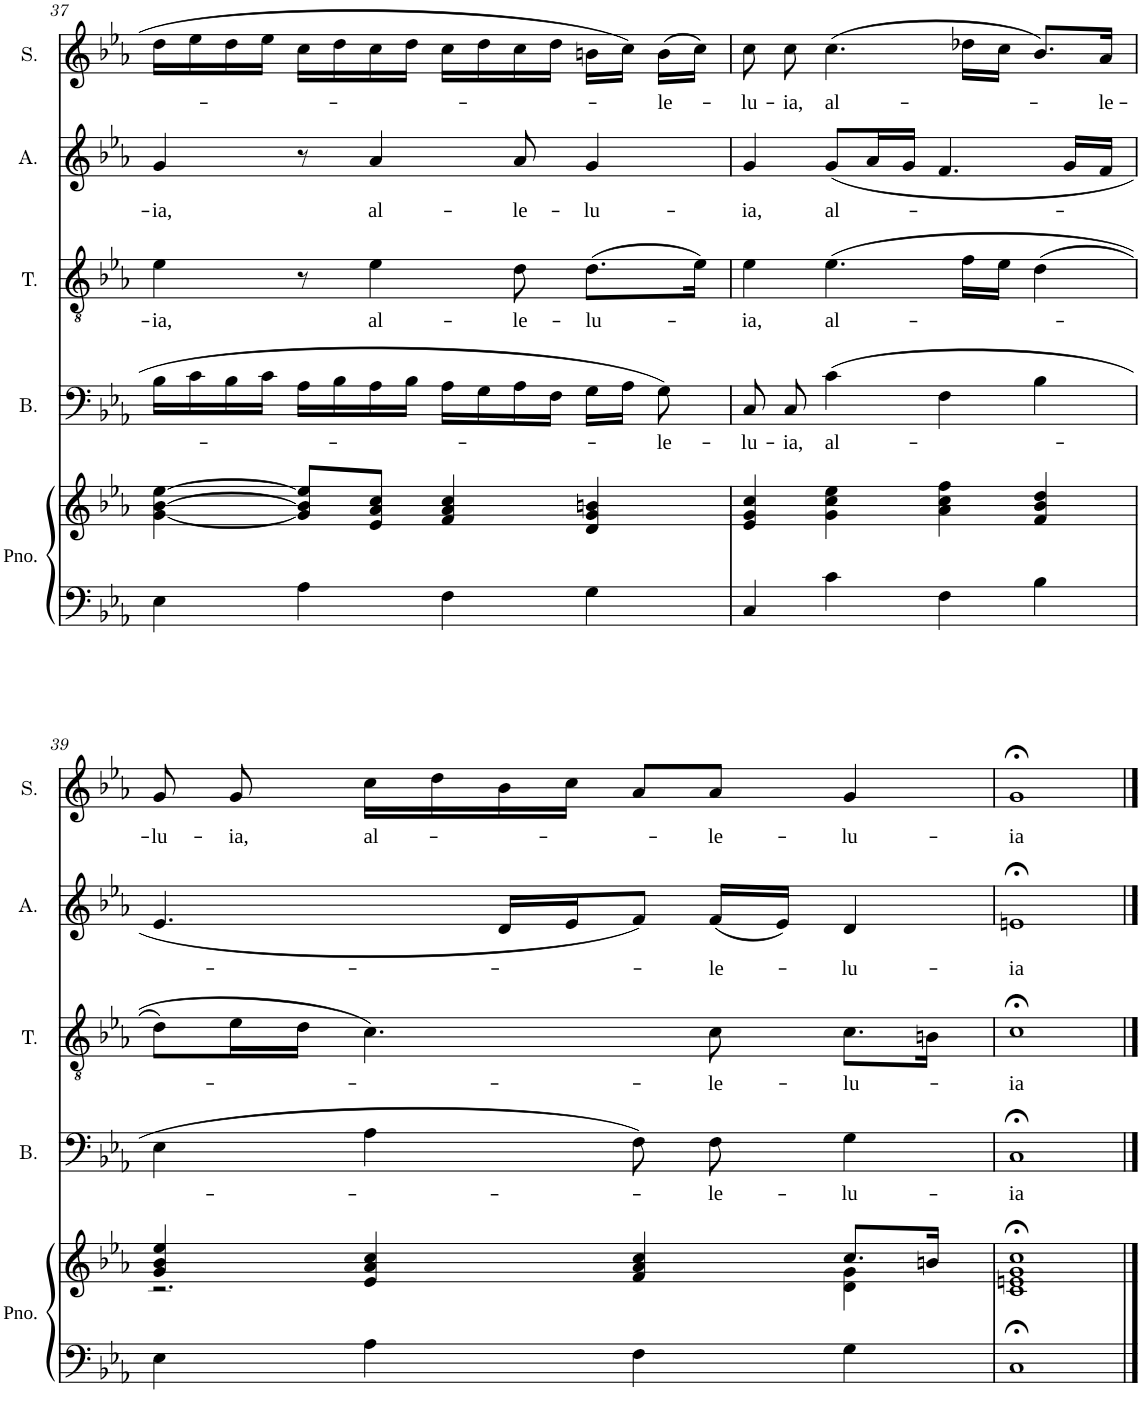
**kern	**kern	**kern	**text	**kern	**text	**kern	**text	**kern	**text
*part5	*part5	*part4	*part4	*part3	*part3	*part2	*part2	*part1	*part1
*staff6	*staff5	*staff4	*staff4	*staff3	*staff3	*staff2	*staff2	*staff1	*staff1
*I"Piano	*	*I"Basse	*	*I"Ténor	*	*I"Alto	*	*I"Soprano	*
*I'Pno.	*	*I'B.	*	*I'T.	*	*I'A.	*	*I'S.	*
!!LO:PB:g=z
*clefF4	*clefG2	*clefF4	*	*clefGv2	*	*clefG2	*	*clefG2	*
*k[b-e-a-]	*k[b-e-a-]	*k[b-e-a-]	*	*k[b-e-a-]	*	*k[b-e-a-]	*	*k[b-e-a-]	*
*M4/4	*M4/4	*M4/4	*	*M4/4	*	*M4/4	*	*M4/4	*
=37	=37	=37	=37	=37	=37	=37	=37	=37	=37
!	!	!	!	!	!LO:LY:b	!	!LO:LY:b	!	!
4E-\	[4g\ [4b-\ [4ee-\	16B-\LL	.	4e-\	-ia,	4g/	-ia,	16dd\LL	.
.	.	16c\	.	.	.	.	.	16ee-\	.
.	.	16B-\	.	.	.	.	.	16dd\	.
.	.	16c\JJ	.	.	.	.	.	16ee-\JJ	.
4A-\	8g/] 8b-/] 8ee-/]L	16A-\LL	.	8r	.	8r	.	16cc\LL	.
.	.	16B-\	.	.	.	.	.	16dd\	.
!	!	!	!	!	!LO:LY:b	!	!LO:LY:b	!	!
.	8e-/ 8a-/ 8cc/J	16A-\	.	4e-\	al-	4a-/	al-	16cc\	.
.	.	16B-\JJ	.	.	.	.	.	16dd\JJ	.
4F\	4f/ 4a-/ 4cc/	16A-\LL	.	.	.	.	.	16cc\LL	.
.	.	16G\	.	.	.	.	.	16dd\	.
!	!	!	!	!	!LO:LY:b	!	!LO:LY:b	!	!
.	.	16A-\	.	8d\	-le-	8a-/	-le-	16cc\	.
.	.	16F\JJ	.	.	.	.	.	16dd\JJ	.
!	!	!	!	!	!LO:LY:b	!	!LO:LY:b	!	!
4G\	4d/ 4g/ 4bn/	16G\LL	.	(8.d\L	-lu-	4g/	-lu-	16bn\LL	.
.	.	16A-\JJ	.	.	.	.	.	16cc\JJ	.
!	!	!	!LO:LY:b	!	!	!	!	!	!LO:LY:b
.	.	8G\	-le-	.	.	.	.	(16b\LL	-le-
.	.	.	.	16e-\Jk)	.	.	.	16cc\JJ)	.
=38	=38	=38	=38	=38	=38	=38	=38	=38	=38
!	!	!	!LO:LY:b	!	!LO:LY:b	!	!LO:LY:b	!	!LO:LY:b
4C/	4e-/ 4g/ 4cc/	8C/	-lu-	4e-\	-ia,	4g/	-ia,	8cc\	-lu-
!	!	!	!LO:LY:b	!	!	!	!	!	!LO:LY:b
.	.	8C/	-ia,	.	.	.	.	8cc\	-ia,
!	!	!	!LO:LY:b	!	!LO:LY:b	!	!LO:LY:b	!	!LO:LY:b
4c\	4g\ 4cc\ 4ee-\	(4c\	al-	(4.e-\	al-	(8g/L	al-	(4.cc\	al-
.	.	.	.	.	.	16a-/L	.	.	.
.	.	.	.	.	.	16g/JJ	.	.	.
4F\	4a-\ 4cc\ 4ff\	4F\	.	.	.	4.f/	.	.	.
.	.	.	.	16f\LL	.	.	.	16dd-X\LL	.
.	.	.	.	16e-\JJ	.	.	.	16cc\JJ	.
4B-\	4f/ 4b-/ 4dd/	4B-\	.	(4d\	.	.	.	8.b-/L)	.
.	.	.	.	.	.	16g/LL	.	.	.
!	!	!	!	!	!	!	!	!	!LO:LY:b
.	.	.	.	.	.	16f/JJ	.	16a-/Jk	-le-
!!LO:LB:g=z
=39	=39	=39	=39	=39	=39	=39	=39	=39	=39
*	*^	*	*	*	*	*	*	*	*
!	!	!	!	!	!	!	!	!	!	!LO:LY:b
4E-\	4g/ 4b-/ 4ee-/	2.r	4E-\	.	8d\L)	.	4.e-/	.	8g/	-lu-
!	!	!	!	!	!	!	!	!	!	!LO:LY:b
.	.	.	.	.	16e-\L	.	.	.	8g/	-ia,
.	.	.	.	.	16d\JJ	.	.	.	.	.
!	!	!	!	!	!	!	!	!	!	!LO:LY:b
4A-\	4e-/ 4a-/ 4cc/	.	4A-\	.	4.c\)	.	.	.	16cc\LL	al-
.	.	.	.	.	.	.	.	.	16dd\	.
.	.	.	.	.	.	.	16d/LL	.	16b-\	.
.	.	.	.	.	.	.	16e-/J	.	16cc\JJ	.
4F\	4f/ 4a-/ 4cc/	.	8F\)	.	.	.	8f/J)	.	8a-/L	.
!	!	!	!	!LO:LY:b	!	!LO:LY:b	!	!LO:LY:b	!	!LO:LY:b
.	.	.	8F\	-le-	8c\	-le-	(16f/LL	-le-	8a-/J	-le-
.	.	.	.	.	.	.	16e-/JJ)	.	.	.
!	!	!	!	!LO:LY:b	!	!LO:LY:b	!	!LO:LY:b	!	!LO:LY:b
4G\	8.cc/L	4d\ 4g\	4G\	-lu-	8.c\L	-lu-	4d/	-lu-	4g/	-lu-
.	16bn/Jk	.	.	.	16Bn\Jk	.	.	.	.	.
*	*v	*v	*	*	*	*	*	*	*	*
=40	=40	=40	=40	=40	=40	=40	=40	=40	=40
!	!	!	!LO:LY:b	!	!LO:LY:b	!	!LO:LY:b	!	!LO:LY:b
1C;<	1c;< 1en;< 1g;< 1cc;<	1C;<	-ia	1c;<	-ia	1en;<	-ia	1g;<	-ia
==	==	==	==	==	==	==	==	==	==
*-	*-	*-	*-	*-	*-	*-	*-	*-	*-
